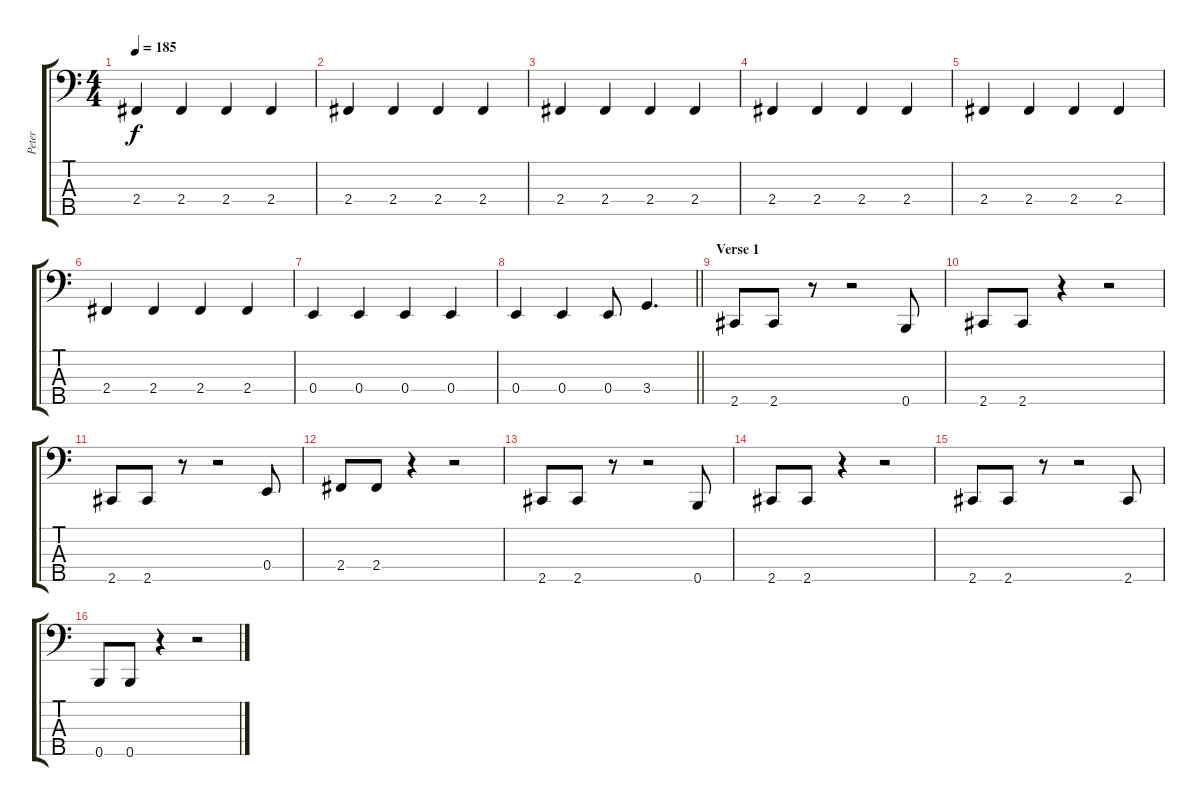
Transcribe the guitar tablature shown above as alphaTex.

\track ("Peter" "Peter") {instrument electricbassfinger}
\staff {score tabs}
\tuning (G2 D2 A1 E1 B0) {hide}
\ts (4 4)
\tempo 185
\clef f4
\ks c
2.4.4{dy f} 2.4.4 2.4.4 2.4.4 |
2.4.4 2.4.4 2.4.4 2.4.4 |
2.4.4 2.4.4 2.4.4 2.4.4 |
2.4.4 2.4.4 2.4.4 2.4.4 |
2.4.4 2.4.4 2.4.4 2.4.4 |
2.4.4 2.4.4 2.4.4 2.4.4 |
0.4.4 0.4.4 0.4.4 0.4.4 |
\barLineRight lightlight
0.4.4 0.4.4 0.4.8 3.4.4{d} |
\section ("" "Verse 1")
2.5.8 2.5.8 r.8 r.2 0.5.8 |
2.5.8 2.5.8 r.4 r.2 |
2.5.8 2.5.8 r.8 r.2 0.4.8 |
2.4.8 2.4.8 r.4 r.2 |
2.5.8 2.5.8 r.8 r.2 0.5.8 |
2.5.8 2.5.8 r.4 r.2 |
2.5.8 2.5.8 r.8 r.2 2.5.8 |
0.5.8 0.5.8 r.4 r.2
